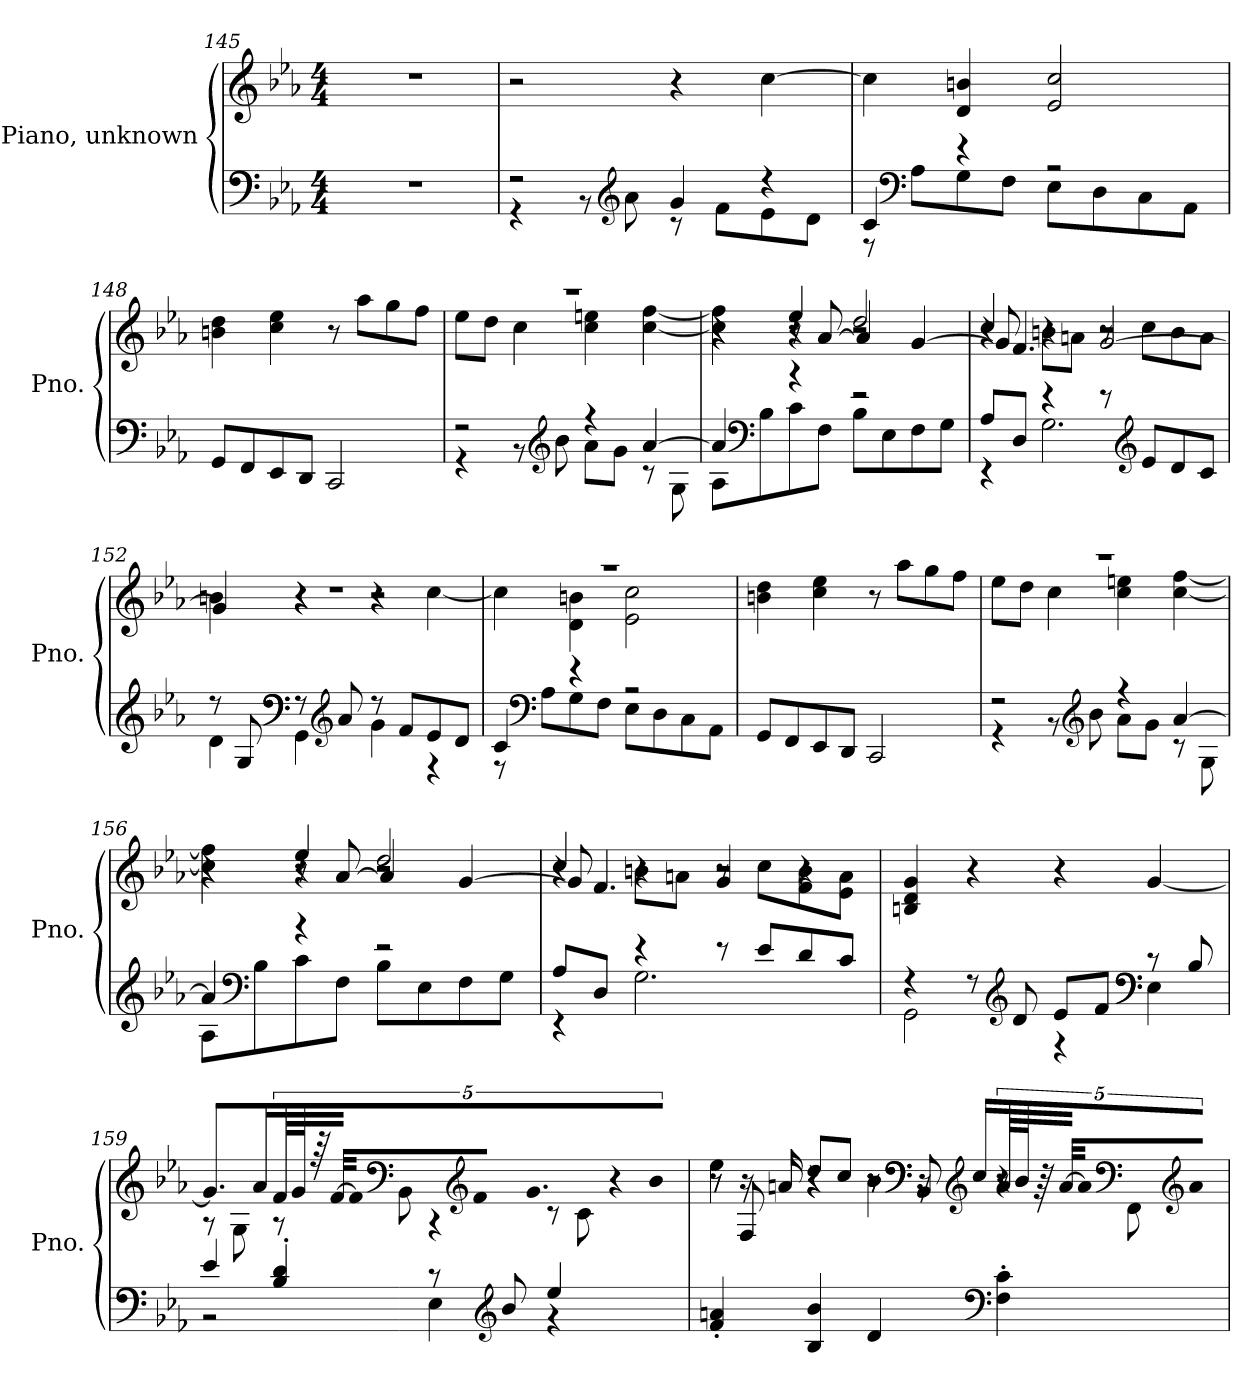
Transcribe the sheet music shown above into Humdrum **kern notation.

**kern	**kern
*part1	*part1
*staff2	*staff1
*I"Piano, unknown	*
*I'Pno.	*
*clefF4	*clefG2
*k[b-e-a-]	*k[b-e-a-]
*M4/4	*M4/4
=145	=145
1r	1r
=146	=146
*^	*
2r	4r	2r
.	8r	.
*clefG2	*	*
.	8a-\	.
4g/	8r	4r
.	8f\L	.
4r	8e-\	[4cc\
.	8d\J	.
=147	=147	=147
4c/	8r	4cc\]
*clefF4	*	*
.	8A-\L	.
4r	8G\	4d/ 4bn/
.	8F\J	.
2r	8E-\L	2e-/ 2cc/
.	8D\	.
.	8C\	.
.	8AA-\J	.
*v	*v	*
!!LO:LB:g=z
=148	=148
8GG/L	4bn\ 4dd\
8FF/	.
8EE-/	4cc\ 4ee-\
8DD/J	.
2CC/	8r
.	8aa-\L
.	8gg\
.	8ff\J
=149	=149
*^	*^
2r	4r	1r	8ee-\L
.	.	.	8dd\J
.	8r	.	4cc\
*clefG2	*	*	*
.	8b-\	.	.
4r	8a-\L	.	4cc\ 4een\
.	8g\J	.	.
[4a-/	8r	.	[4cc\ [4ff\
.	8G\	.	.
=150	=150	=150	=150
*	*	*	*^
4a-/]	8A-\L	4r	4cc\] 4ff\]	4r
*clefF4	*	*	*	*
.	8B-\	.	.	.
4r	8c\	4ee-/	4r	8r
.	8F\J	.	.	[8a-/
2r	8B-\L	2dd/	2r	4a-/]
.	8E-\	.	.	.
.	8F\	.	.	[4g/
.	8G\J	.	.	.
=151	=151	=151	=151	=151
8A-/L	4r	4cc/	4r	8g/]
8D/J	.	.	.	4.f/
4r	2.G\	4r	8bn\L	.
.	.	.	8an\J	.
8r	.	2r	8r	[2g/
*clefG2	*	*	*	*
8e-/L	.	.	8cc\L	.
8d/	.	.	8b\	.
8c/J	.	.	8a\J	.
!!LO:LB:g=z	!!	!!
=152	=152	=152	=152	=152
8r	4d\	1r	4bn\	4g/]
8G/	.	.	.	.
*clefF4	*	*	*	*
8r	4GG\	.	4r	4r
*clefG2	*	*	*	*
8a-/	.	.	.	.
8r	4g\	.	4r	2r
8f/L	.	.	.	.
8e-/	4r	.	[4cc\	.
8d/J	.	.	.	.
*	*	*	*v	*v
=153	=153	=153	=153
4c/	8r	1r	4cc\]
*clefF4	*	*	*
.	8A-\L	.	.
4r	8G\	.	4d\ 4bn\
.	8F\J	.	.
2r	8E-\L	.	2e-\ 2cc\
.	8D\	.	.
.	8C\	.	.
.	8AA-\J	.	.
*v	*v	*	*
*	*v	*v
=154	=154
8GG/L	4bn\ 4dd\
8FF/	.
8EE-/	4cc\ 4ee-\
8DD/J	.
2CC/	8r
.	8aa-\L
.	8gg\
.	8ff\J
=155	=155
*^	*^
2r	4r	1r	8ee-\L
.	.	.	8dd\J
.	8r	.	4cc\
*clefG2	*	*	*
.	8b-\	.	.
4r	8a-\L	.	4cc\ 4een\
.	8g\J	.	.
[4a-/	8r	.	[4cc\ [4ff\
.	8G\	.	.
!!LO:PB:g=z
=156	=156	=156	=156
*	*	*	*^
4a-/]	8A-\L	4r	4cc\] 4ff\]	4r
*clefF4	*	*	*	*
.	8B-\	.	.	.
4r	8c\	4ee-/	4r	8r
.	8F\J	.	.	[8a-/
2r	8B-\L	2dd/	2r	4a-/]
.	8E-\	.	.	.
.	8F\	.	.	[4g/
.	8G\J	.	.	.
=157	=157	=157	=157	=157
8A-/L	4r	4cc/	4r	8g/]
8D/J	.	.	.	4.f/
4r	2.G\	4r	8bn\L	.
.	.	.	8an\J	.
8r	.	2r	8r	4g/
8e-/L	.	.	8cc\L	.
8d/	.	.	8f\ 8b\	4r
8c/J	.	.	8e-\ 8a\J	.
*	*	*v	*v	*v
=158	=158	=158
4r	2GG\	4Bn/ 4d/ 4g/
8r	.	4r
*clefG2	*	*
8d/	.	.
8e-/L	4r	4r
8f/J	.	.
*clefF4	*	*
8r	4E-\	[4g/
8B-/	.	.
!!LO:LB:g=z
=159	=159	=159
*	*	*^
4e-/	2r	8.g/L]	8r
.	.	.	8G\
.	.	16a-/L	.
4B-/' 4d/'	.	80f/LL	8r
.	.	80g/JJJJ	.
.	.	80r	.
.	.	[40f/KKL	.
.	.	8f/]	.
*	*	*clefF4	*
.	.	.	8BB-\
*	*	*clefG2	*
.	.	16f/Jk	.
8r	4E-\	4.g/	4r
*clefG2	*	*	*
8b-/	.	.	.
4ee-/	4r	.	8r
.	.	16r	8c\
.	.	16b-/	.
*v	*v	*	*
!!LO:LB:g=z
=160	=160	=160
*	*	*^
4f/' 4an/'	8r	4ee-\	8r
.	16r	.	8F/
.	16an/	.	.
4B-/ 4b-/	8dd/L	4r	4r
.	8cc/J	.	.
4d/	8r	4b-\	8r
*	*clefF4	*	*
.	16r	.	8BB-/
*	*clefG2	*	*
.	16cc/LL	.	.
*clefF4	*	*	*
4F\' 4c\'	80a/LL	8r	4r
.	80b-/JJJJ	.	.
.	80r	.	.
.	[40a/KKL	.	.
.	8a/]	.	.
*	*clefF4	*	*
.	.	8FF\	.
*	*clefG2	*	*
.	16a/Jk	.	.
*	*v	*v	*v
=	=
*-	*-
